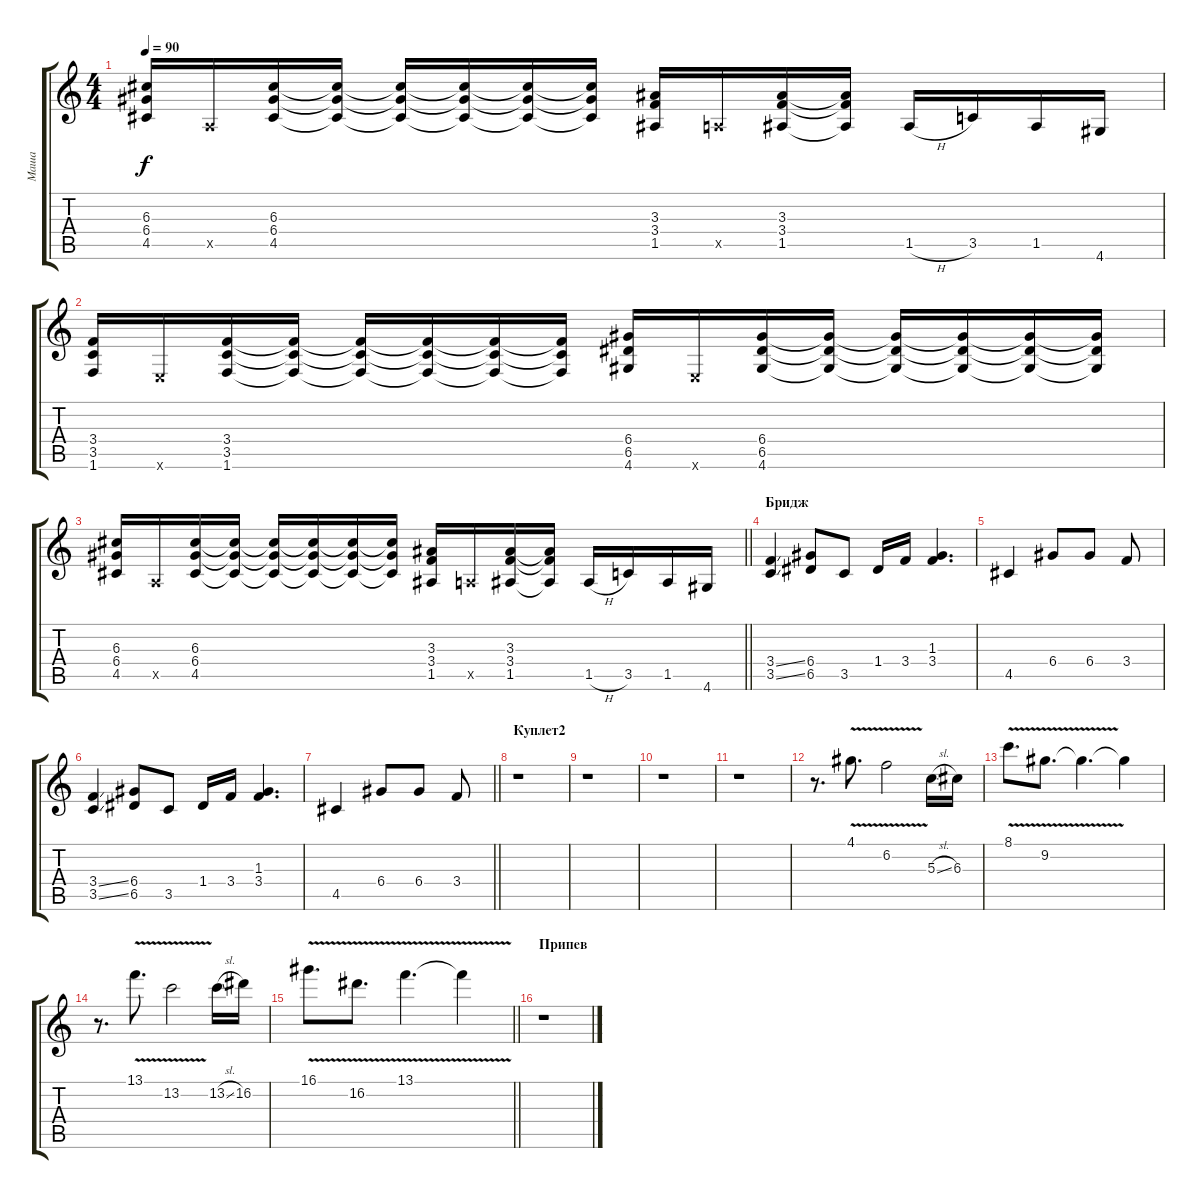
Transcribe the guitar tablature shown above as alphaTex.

\track ("Маша" "Маша") {instrument electricguitarclean}
\staff {score tabs}
\tuning (E4 B3 G3 D3 A2 E2) {hide}
\ts (4 4)
\tempo 90
\clef g2
\ks c
(6.3 6.4 4.5).16{dy f} 0.5{x}.16 (6.3 6.4 4.5).16 (6.3{t} 6.4{t} 4.5{t}).16 (6.3{t} 6.4{t} 4.5{t}).16 (6.3{t} 6.4{t} 4.5{t}).16 (6.3{t} 6.4{t} 4.5{t}).16 (6.3{t} 6.4{t} 4.5{t}).16 (3.3 3.4 1.5).16 0.5{x}.16 (3.3 3.4 1.5).16 (3.3{t} 3.4{t} 1.5{t}).16 1.5{h}.16 3.5.16 1.5.16 4.6.16 |
(3.4 3.5 1.6).16 0.6{x}.16 (3.4 3.5 1.6).16 (3.4{t} 3.5{t} 1.6{t}).16 (3.4{t} 3.5{t} 1.6{t}).16 (3.4{t} 3.5{t} 1.6{t}).16 (3.4{t} 3.5{t} 1.6{t}).16 (3.4{t} 3.5{t} 1.6{t}).16 (6.4 6.5 4.6).16 0.6{x}.16 (6.4 6.5 4.6).16 (6.4{t} 6.5{t} 4.6{t}).16 (6.4{t} 6.5{t} 4.6{t}).16 (6.4{t} 6.5{t} 4.6{t}).16 (6.4{t} 6.5{t} 4.6{t}).16 (6.4{t} 6.5{t} 4.6{t}).16 |
\barLineRight lightlight
(6.3 6.4 4.5).16 0.5{x}.16 (6.3 6.4 4.5).16 (6.3{t} 6.4{t} 4.5{t}).16 (6.3{t} 6.4{t} 4.5{t}).16 (6.3{t} 6.4{t} 4.5{t}).16 (6.3{t} 6.4{t} 4.5{t}).16 (6.3{t} 6.4{t} 4.5{t}).16 (3.3 3.4 1.5).16 0.5{x}.16 (3.3 3.4 1.5).16 (3.3{t} 3.4{t} 1.5{t}).16 1.5{h}.16 3.5.16 1.5.16 4.6.16 |
\section ("" "Бридж")
(3.4{ss} 3.5{ss}).4{instrument electricguitarclean} (6.4 6.5).8 3.5.8 1.4.16 3.4.16 (1.3 3.4).4{d} |
4.5.4 6.4.8 6.4.8 3.4.8 |
(3.4{ss} 3.5{ss}).4 (6.4 6.5).8 3.5.8 1.4.16 3.4.16 (1.3 3.4).4{d} |
\barLineRight lightlight
4.5.4 6.4.8 6.4.8 3.4.8 |
\section ("" "Куплет2")
r.1 |
r.1 |
r.1 |
r.1 |
r.8{d} 4.1{v}.8{d} 6.2{v}.2 5.3{sl}.16 6.3.16 |
8.1{v}.8{d} 9.2{v}.8{d} 9.2{t}.4{d} 9.2{t}.4 |
r.8{d} 13.1{v}.8{d} 13.2{v}.2 13.2{sl}.16 16.2.16 |
\barLineRight lightlight
16.1{v}.8{d} 16.2{v}.8{d} 13.1{v}.4{d} 13.1{t}.4 |
\section ("" "Припев")
r.1{instrument overdrivenguitar}
